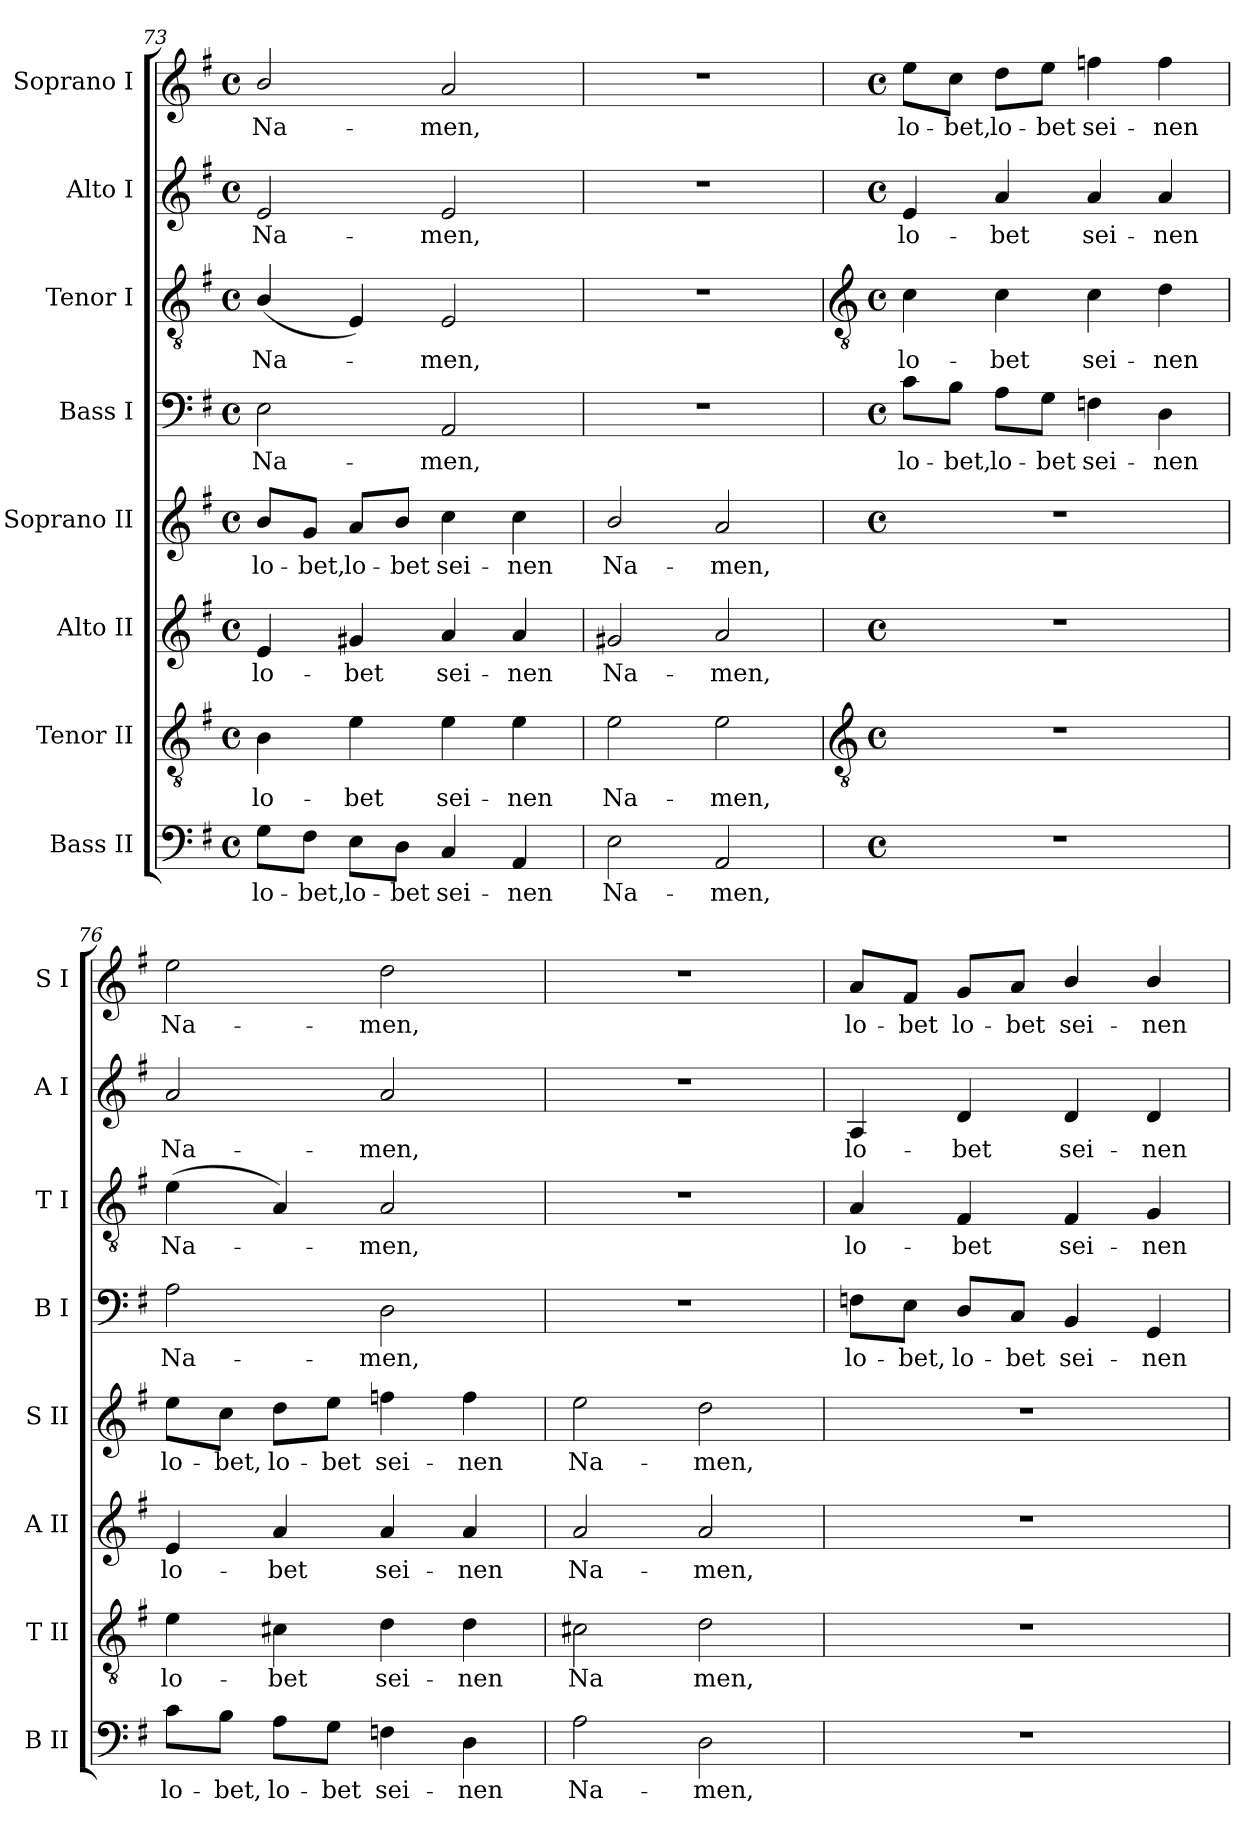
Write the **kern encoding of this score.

**kern	**text	**kern	**text	**kern	**text	**kern	**text	**kern	**text	**kern	**text	**kern	**text	**kern	**text
*part8	*part8	*part7	*part7	*part6	*part6	*part5	*part5	*part4	*part4	*part3	*part3	*part2	*part2	*part1	*part1
*staff8	*staff8	*staff7	*staff7	*staff6	*staff6	*staff5	*staff5	*staff4	*staff4	*staff3	*staff3	*staff2	*staff2	*staff1	*staff1
*I"Bass II	*	*I"Tenor II	*	*I"Alto II	*	*I"Soprano II	*	*I"Bass I	*	*I"Tenor I	*	*I"Alto I	*	*I"Soprano I	*
*I'B II	*	*I'T II	*	*I'A II	*	*I'S II	*	*I'B I	*	*I'T I	*	*I'A I	*	*I'S I	*
*clefF4	*	*clefGv2	*	*clefG2	*	*clefG2	*	*clefF4	*	*clefGv2	*	*clefG2	*	*clefG2	*
*k[f#]	*	*k[f#]	*	*k[f#]	*	*k[f#]	*	*k[f#]	*	*k[f#]	*	*k[f#]	*	*k[f#]	*
*G:	*	*G:	*	*G:	*	*G:	*	*G:	*	*G:	*	*G:	*	*G:	*
*M4/4	*	*M4/4	*	*M4/4	*	*M4/4	*	*M4/4	*	*M4/4	*	*M4/4	*	*M4/4	*
*met(c)	*	*met(c)	*	*met(c)	*	*met(c)	*	*met(c)	*	*met(c)	*	*met(c)	*	*met(c)	*
=73	=73	=73	=73	=73	=73	=73	=73	=73	=73	=73	=73	=73	=73	=73	=73
!	!LO:LY:b	!	!LO:LY:b	!	!LO:LY:b	!	!LO:LY:b	!	!LO:LY:b	!	!LO:LY:b	!	!LO:LY:b	!	!LO:LY:b
8G\L	lo-	4B	lo-	4e	lo-	8b/L	lo-	2E	Na-	(<4B/	Na-	2e	Na-	2b/	Na-
!	!LO:LY:b	!	!	!	!	!	!LO:LY:b	!	!	!	!	!	!	!	!
8F#\J	-bet,	.	.	.	.	8g/J	-bet,	.	.	.	.	.	.	.	.
!	!LO:LY:b	!	!LO:LY:b	!	!LO:LY:b	!	!LO:LY:b	!	!	!	!	!	!	!	!
8E\L	lo-	4e	-bet	4g#X	-bet	8a/L	lo-	.	.	4E)	.	.	.	.	.
!	!LO:LY:b	!	!	!	!	!	!LO:LY:b	!	!	!	!	!	!	!	!
8D\J	-bet	.	.	.	.	8b/J	-bet	.	.	.	.	.	.	.	.
!	!LO:LY:b	!	!LO:LY:b	!	!LO:LY:b	!	!LO:LY:b	!	!LO:LY:b	!	!LO:LY:b	!	!LO:LY:b	!	!LO:LY:b
4C	sei-	4e	sei-	4a	sei-	4cc	sei-	2AA	-men,	2E	men,	2e	-men,	2a	-men,
!	!LO:LY:b	!	!LO:LY:b	!	!LO:LY:b	!	!LO:LY:b	!	!	!	!	!	!	!	!
4AA	-nen	4e	-nen	4a	-nen	4cc	-nen	.	.	.	.	.	.	.	.
=74	=74	=74	=74	=74	=74	=74	=74	=74	=74	=74	=74	=74	=74	=74	=74
!	!LO:LY:b	!	!LO:LY:b	!	!LO:LY:b	!	!LO:LY:b	!	!	!	!	!	!	!	!
2E	Na-	2e	Na-	2g#X	Na-	2b/	Na-	1r	.	1r	.	1r	.	1r	.
!	!LO:LY:b	!	!LO:LY:b	!	!LO:LY:b	!	!LO:LY:b	!	!	!	!	!	!	!	!
2AA	-men,	2e	-men,	2a	-men,	2a	-men,	.	.	.	.	.	.	.	.
!!LO:LB:g=z
=75	=75	=75	=75	=75	=75	=75	=75	=75	=75	=75	=75	=75	=75	=75	=75
*	*	*clefGv2	*	*	*	*	*	*	*	*clefGv2	*	*	*	*	*
*M4/4	*	*M4/4	*	*M4/4	*	*M4/4	*	*M4/4	*	*M4/4	*	*M4/4	*	*M4/4	*
*met(c)	*	*met(c)	*	*met(c)	*	*met(c)	*	*met(c)	*	*met(c)	*	*met(c)	*	*met(c)	*
!	!	!	!	!	!	!	!	!	!LO:LY:b	!	!LO:LY:b	!	!LO:LY:b	!	!LO:LY:b
1r	.	1r	.	1r	.	1r	.	8c\L	lo-	4c	lo-	4e	lo-	8ee\L	lo-
!	!	!	!	!	!	!	!	!	!LO:LY:b	!	!	!	!	!	!LO:LY:b
.	.	.	.	.	.	.	.	8B\J	-bet,	.	.	.	.	8cc\J	-bet,
!	!	!	!	!	!	!	!	!	!LO:LY:b	!	!LO:LY:b	!	!LO:LY:b	!	!LO:LY:b
.	.	.	.	.	.	.	.	8A\L	lo-	4c	-bet	4a	-bet	8dd\L	lo-
!	!	!	!	!	!	!	!	!	!LO:LY:b	!	!	!	!	!	!LO:LY:b
.	.	.	.	.	.	.	.	8G\J	-bet	.	.	.	.	8ee\J	-bet
!	!	!	!	!	!	!	!	!	!LO:LY:b	!	!LO:LY:b	!	!LO:LY:b	!	!LO:LY:b
.	.	.	.	.	.	.	.	4Fn	sei-	4c	sei-	4a	sei-	4ffn	sei-
!	!	!	!	!	!	!	!	!	!LO:LY:b	!	!LO:LY:b	!	!LO:LY:b	!	!LO:LY:b
.	.	.	.	.	.	.	.	4D	-nen	4d	-nen	4a	-nen	4ff	-nen
=76	=76	=76	=76	=76	=76	=76	=76	=76	=76	=76	=76	=76	=76	=76	=76
!	!LO:LY:b	!	!LO:LY:b	!	!LO:LY:b	!	!LO:LY:b	!	!LO:LY:b	!	!LO:LY:b	!	!LO:LY:b	!	!LO:LY:b
8c\L	lo-	4e	lo-	4e	lo-	8ee\L	lo-	2A	Na-	(<4e	Na-	2a	Na-	2ee	Na-
!	!LO:LY:b	!	!	!	!	!	!LO:LY:b	!	!	!	!	!	!	!	!
8B\J	-bet,	.	.	.	.	8cc\J	-bet,	.	.	.	.	.	.	.	.
!	!LO:LY:b	!	!LO:LY:b	!	!LO:LY:b	!	!LO:LY:b	!	!	!	!	!	!	!	!
8A\L	lo-	4c#X	-bet	4a	-bet	8dd\L	lo-	.	.	4A)	.	.	.	.	.
!	!LO:LY:b	!	!	!	!	!	!LO:LY:b	!	!	!	!	!	!	!	!
8G\J	-bet	.	.	.	.	8ee\J	-bet	.	.	.	.	.	.	.	.
!	!LO:LY:b	!	!LO:LY:b	!	!LO:LY:b	!	!LO:LY:b	!	!LO:LY:b	!	!LO:LY:b	!	!LO:LY:b	!	!LO:LY:b
4Fn	sei-	4d	sei-	4a	sei-	4ffn	sei-	2D	-men,	2A	men,	2a	-men,	2dd	-men,
!	!LO:LY:b	!	!LO:LY:b	!	!LO:LY:b	!	!LO:LY:b	!	!	!	!	!	!	!	!
4D	-nen	4d	-nen	4a	-nen	4ff	-nen	.	.	.	.	.	.	.	.
=77	=77	=77	=77	=77	=77	=77	=77	=77	=77	=77	=77	=77	=77	=77	=77
!	!LO:LY:b	!	!LO:LY:b	!	!LO:LY:b	!	!LO:LY:b	!	!	!	!	!	!	!	!
2A	Na-	2c#X	Na	2a	Na-	2ee	Na-	1r	.	1r	.	1r	.	1r	.
!	!LO:LY:b	!	!LO:LY:b	!	!LO:LY:b	!	!LO:LY:b	!	!	!	!	!	!	!	!
2D	-men,	2d	men,	2a	-men,	2dd	-men,	.	.	.	.	.	.	.	.
=78	=78	=78	=78	=78	=78	=78	=78	=78	=78	=78	=78	=78	=78	=78	=78
!	!	!	!	!	!	!	!	!	!LO:LY:b	!	!LO:LY:b	!	!LO:LY:b	!	!LO:LY:b
1r	.	1r	.	1r	.	1r	.	8Fn\L	lo-	4A	lo-	4A	lo-	8a/L	lo-
!	!	!	!	!	!	!	!	!	!LO:LY:b	!	!	!	!	!	!LO:LY:b
.	.	.	.	.	.	.	.	8E\J	-bet,	.	.	.	.	8f#/J	-bet
!	!	!	!	!	!	!	!	!	!LO:LY:b	!	!LO:LY:b	!	!LO:LY:b	!	!LO:LY:b
.	.	.	.	.	.	.	.	8D/L	lo-	4F#	-bet	4d	-bet	8g/L	lo-
!	!	!	!	!	!	!	!	!	!LO:LY:b	!	!	!	!	!	!LO:LY:b
.	.	.	.	.	.	.	.	8C/J	-bet	.	.	.	.	8a/J	-bet
!	!	!	!	!	!	!	!	!	!LO:LY:b	!	!LO:LY:b	!	!LO:LY:b	!	!LO:LY:b
.	.	.	.	.	.	.	.	4BB	sei-	4F#	sei-	4d	sei-	4b/	sei-
!	!	!	!	!	!	!	!	!	!LO:LY:b	!	!LO:LY:b	!	!LO:LY:b	!	!LO:LY:b
.	.	.	.	.	.	.	.	4GG	-nen	4G	-nen	4d	-nen	4b/	-nen
=	=	=	=	=	=	=	=	=	=	=	=	=	=	=	=
*-	*-	*-	*-	*-	*-	*-	*-	*-	*-	*-	*-	*-	*-	*-	*-
